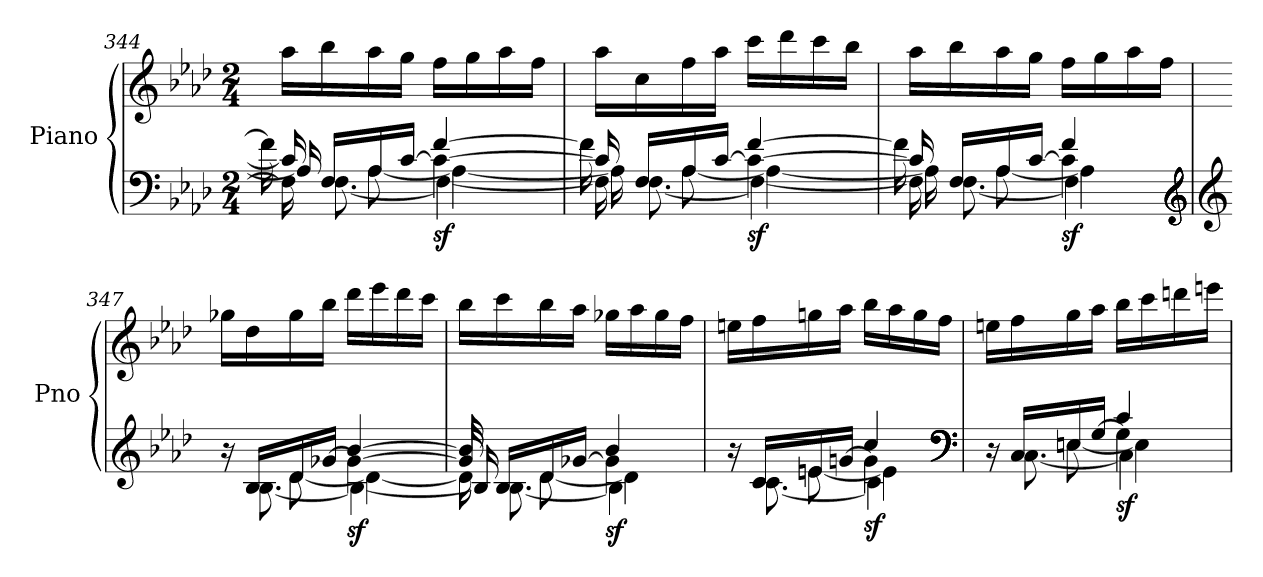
**kern	**kern	**dynam
*part1	*part1	*part1
*staff2	*staff1	*staff1/2
*I"Piano	*	*
*I'Pno	*	*
*clefF4	*clefG2	*
*k[b-e-a-d-]	*k[b-e-a-d-]	*
*A-:	*A-:	*
*M2/4	*M2/4	*
=344	=344	=344
*^	*	*
*	*^	*	*
*	*	*^	*	*
16c]	16F]	16A-]	16f\]	16aa-\LL	.
16F/LL	[8.F\	8.ryy	16ryy	16bb-\	.
16A-/	.	.	[8A-\	16aa-\	.
[16c/JJ	.	.	.	16gg\JJ	.
!	!	!	!	!	!LO:DY:b=2
4c\_	4F\_	[4f/	4A-\_	16ff\LL	sf
.	.	.	.	16gg\	.
.	.	.	.	16aa-\	.
.	.	.	.	16ff\JJ	.
!!LO:PB:g=z
=345	=345	=345	=345	=345	=345
16c]	16F]	16f\]	16A-]	16aa-\LL	.
16F/LL	[8.F\	8.ryy	16ryy	16cc\	.
16A-/	.	.	[8A-\	16ff\	.
[16c/JJ	.	.	.	16aa-\JJ	.
!	!	!	!	!	!LO:DY:b=2
4c\_	4F\_	[4f/	4A-\_	16ccc\LL	sf
.	.	.	.	16ddd-\	.
.	.	.	.	16ccc\	.
.	.	.	.	16bb-\JJ	.
=346	=346	=346	=346	=346	=346
16c]	16F]	16f\]	16A-]	16aa-\LL	.
16F/LL	[8.F\	8.ryy	16ryy	16bb-\	.
16A-/	.	.	[8A-\	16aa-\	.
[16c/JJ	.	.	.	16gg\JJ	.
!	!	!	!	!	!LO:DY:b=2
4c\]	4F\]	4f/	4A-\]	16ff\LL	sf
.	.	.	.	16gg\	.
.	.	.	.	16aa-\	.
.	.	.	.	16ff\JJ	.
*clefG2	*	*	*	*	*
!!LO:PB:g=z
=347	=347	=347	=347	=347	=347
*clefG2	*	*	*	*	*
16r	16ryy	4ryy	8ryy	16gg-X\LL	.
16B-/LL	[8.B-\	.	.	16dd-\	.
16d-/	.	.	[8d-\	16gg-\	.
[16g-X/JJ	.	.	.	16bb-\JJ	.
!	!	!	!	!	!LO:DY:b=2
4g-\_	4B-\_	[4b-/	4d-\_	16ddd-\LL	sf
.	.	.	.	16eee-\	.
.	.	.	.	16ddd-\	.
.	.	.	.	16ccc\JJ	.
=348	=348	=348	=348	=348	=348
16g-]	16B-/]	16b-]	16d-]	16bb-\LL	.
16B-/LL	[8.B-\	8.ryy	16ryy	16ccc\	.
16d-/	.	.	[8d-\	16bb-\	.
[16g-X/JJ	.	.	.	16aa-\JJ	.
!	!	!	!	!	!LO:DY:b=2
4g-\]	4B-\]	4b-/	4d-\]	16gg-X\LL	sf
.	.	.	.	16aa-\	.
.	.	.	.	16gg-\	.
.	.	.	.	16ff\JJ	.
=349	=349	=349	=349	=349	=349
16r	16ryy	4ryy	8ryy	16een\LL	.
16c/LL	[8.c\	.	.	16ff\	.
16e/	.	.	[8en\	16ggn\	.
[16gn/JJ	.	.	.	16aa-\JJ	.
!	!	!	!	!	!LO:DY:b=2
4g\]	4c\]	4cc/	4e\]	16bb-\LL	sf
.	.	.	.	16aa-\	.
.	.	.	.	16gg\	.
.	.	.	.	16ff\JJ	.
*clefF4	*	*	*	*	*
!!LO:PB:g=z
=350	=350	=350	=350	=350	=350
16r	16ryy	4ryy	8ryy	16een\LL	.
16C/LL	[8.C\	.	.	16ff\	.
16E/	.	.	[8En\	16gg\	.
[16G/JJ	.	.	.	16aa-\JJ	.
!	!	!	!	!	!LO:DY:b=2
4G\]	4C\]	4c/	4E\]	16bb-\LL	sf
.	.	.	.	16ccc\	.
.	.	.	.	16dddn\	.
.	.	.	.	16eeen\JJ	.
*v	*v	*v	*v	*	*
=	=	=
*-	*-	*-
